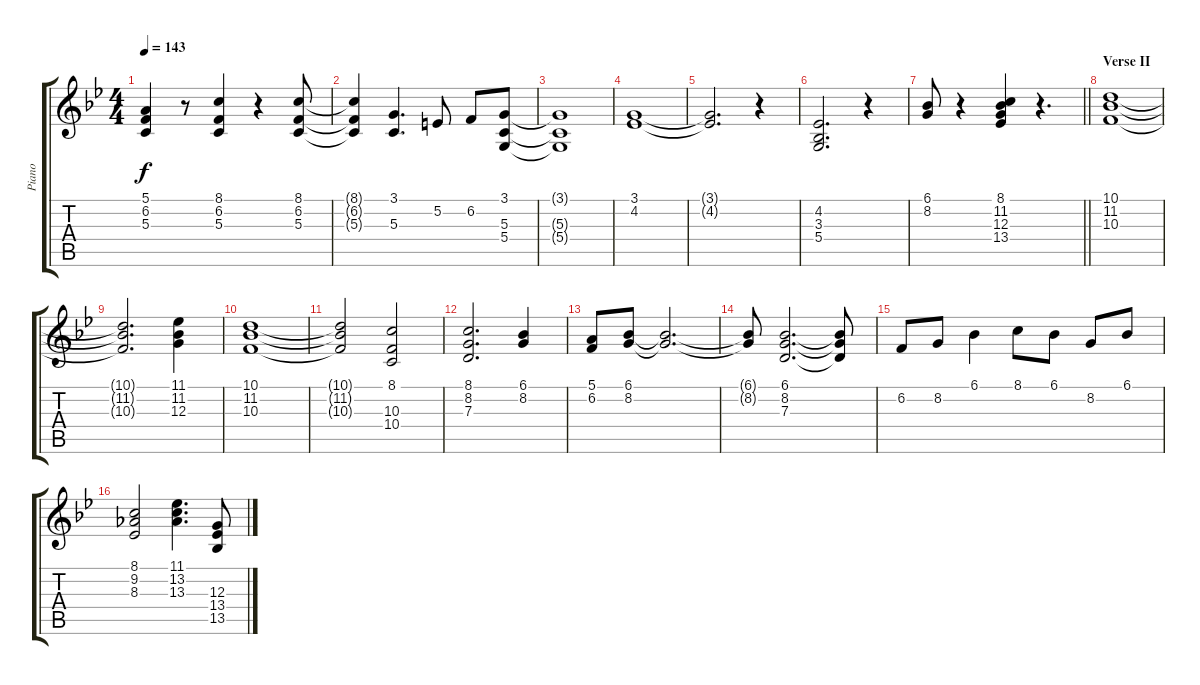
\track ("Piano" "Piano") {instrument electricpiano1}
\staff {score tabs}
\tuning (E4 B3 G3 D3 A2 E2) {hide}
\ts (4 4)
\tempo 143
\clef g2
\ks bb
(5.1 6.2 5.3).4{dy f} r.8 (8.1 6.2 5.3).4 r.4 (8.1 6.2 5.3).8 |
(8.1{t} 6.2{t} 5.3{t}).4 (3.1 5.3).4{d} 5.2.8 6.2.8 (3.1 5.3 5.4).8 |
(3.1{t} 5.3{t} 5.4{t}).1 |
(3.1 4.2).1 |
(3.1{t} 4.2{t}).2{d} r.4 |
(4.2 3.3 5.4).2{d} r.4 |
\barLineRight lightlight
(6.1 8.2).8 r.4 (8.1 11.2 12.3 13.4).4 r.4{d} |
\section ("" "Verse II")
(10.1 11.2 10.3).1 |
(10.1{t} 11.2{t} 10.3{t}).2{d} (11.1 11.2 12.3).4 |
(10.1 11.2 10.3).1 |
(10.1{t} 11.2{t} 10.3{t}).2 (8.1 10.3 10.4).2 |
(8.1 8.2 7.3).2{d} (6.1 8.2).4 |
(5.1 6.2).8 (6.1 8.2).8 (6.1{t} 8.2{t}).2{d} |
(6.1{t} 8.2{t}).8 (6.1 8.2 7.3).2{d} (6.1{t} 8.2{t} 7.3{t}).8 |
6.2.8 8.2.8 6.1.4 8.1.8 6.1.8 8.2.8 6.1.8 |
(8.1 9.2 8.3).2 (11.1 13.2 13.3).4{d} (12.3 13.4 13.5).8
